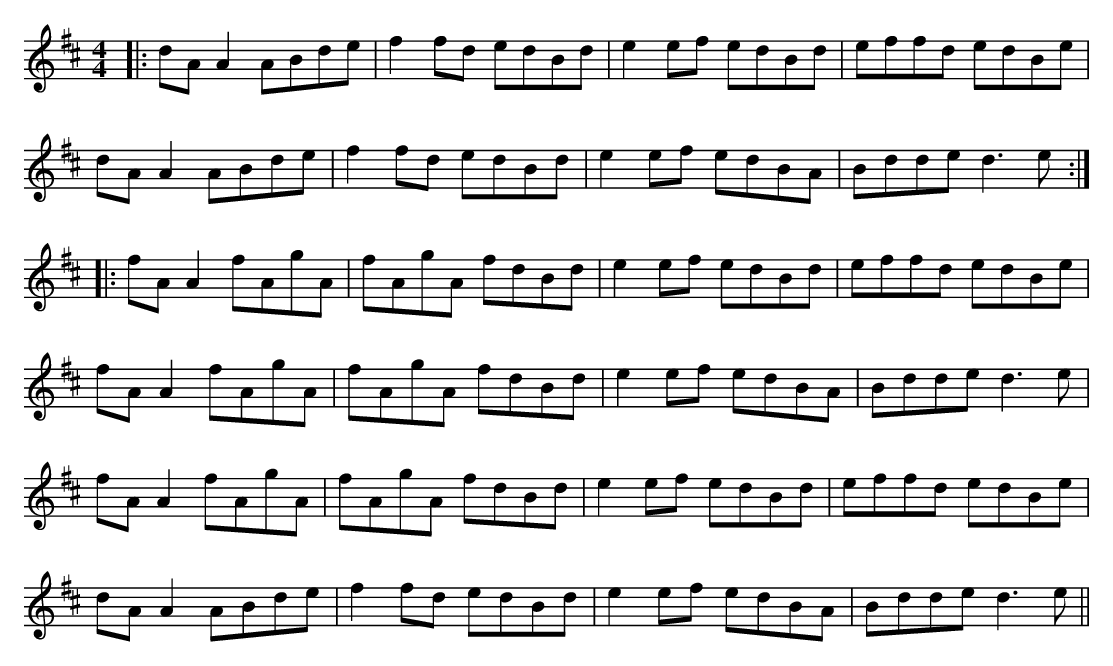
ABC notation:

X:1
M:4/4
K:D
|:dA A2 ABde|f2 fd edBd|e2 ef edBd|effd edBe|
dA A2 ABde|f2 fd edBd|e2 ef edBA|Bdde d3e:|
|:fA A2 fAgA|fAgA fdBd|e2 ef edBd|effd edBe|
fA A2 fAgA|fAgA fdBd|e2 ef edBA|Bdde d3e|
fA A2 fAgA|fAgA fdBd|e2 ef edBd|effd edBe|
dA A2 ABde|f2 fd edBd|e2 ef edBA|Bdde d3e||
